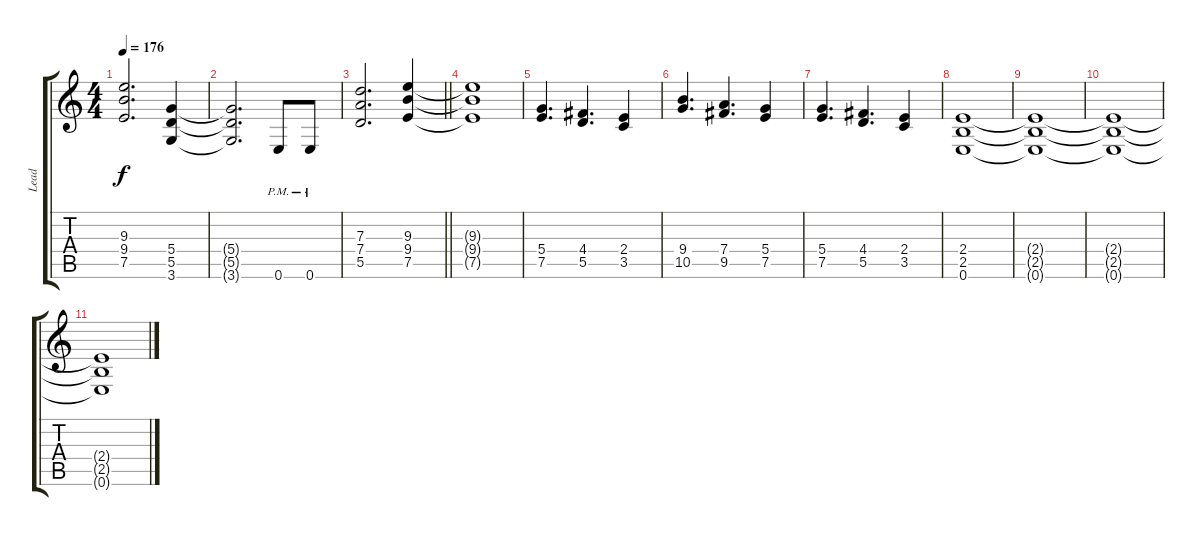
\track ("Lead" "Lead") {instrument distortionguitar}
\staff {score tabs}
\tuning (E4 B3 G3 D3 A2 E2) {hide}
\ts (4 4)
\tempo 176
\clef g2
\ks c
(9.3 9.4 7.5).2{d dy f} (5.4 5.5 3.6).4 |
(5.4{t} 5.5{t} 3.6{t}).2{d} 0.6{pm}.8 0.6{pm}.8 |
\barLineRight lightlight
(7.3 7.4 5.5).2{d} (9.3 9.4 7.5).4 |
(9.3{t} 9.4{t} 7.5{t}).1 |
(5.4 7.5).4{d} (4.4 5.5).4{d} (2.4 3.5).4 |
(9.4 10.5).4{d} (7.4 9.5).4{d} (5.4 7.5).4 |
(5.4 7.5).4{d} (4.4 5.5).4{d} (2.4 3.5).4 |
(2.4 2.5 0.6).1{volume 7} |
(2.4{t} 2.5{t} 0.6{t}).1 |
(2.4{t} 2.5{t} 0.6{t}).1 |
(2.4{t} 2.5{t} 0.6{t}).1
